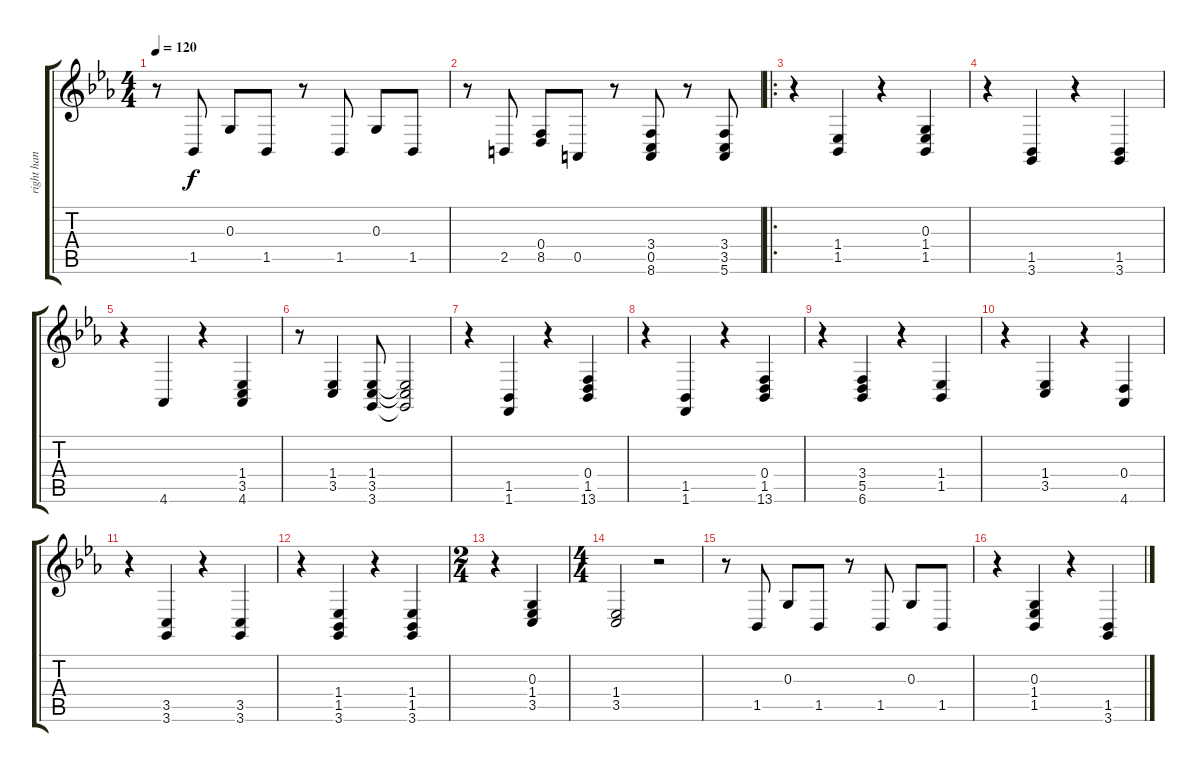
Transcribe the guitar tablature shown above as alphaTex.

\track ("right han as well... i think" "right han ") {instrument acousticgrandpiano}
\staff {score tabs}
\tuning (E4 B3 G3 D3 A2 E2) {hide}
\ts (4 4)
\tempo 120
\clef g2
\ks cminor
r.8{dy f} 1.5.8 0.3.8 1.5.8 r.8 1.5.8 0.3.8 1.5.8 |
r.8 2.5.8 (0.4 8.5).8 0.5.8 r.8 (3.4 0.5 8.6).8 r.8 (3.4 3.5 5.6).8 |
\ro
r.4 (1.4 1.5).4 r.4 (0.3 1.4 1.5).4 |
r.4 (1.5 3.6).4 r.4 (1.5 3.6).4 |
r.4 4.6.4 r.4 (1.4 3.5 4.6).4 |
r.8 (1.4 3.5).4 (1.4 3.5 3.6).8 (1.4{t} 3.5{t} 3.6{t}).2 |
r.4 (1.5 1.6).4 r.4 (0.4 1.5 13.6).4 |
r.4 (1.5 1.6).4 r.4 (0.4 1.5 13.6).4 |
r.4 (3.4 5.5 6.6).4 r.4 (1.4 1.5).4 |
r.4 (1.4 3.5).4 r.4 (0.4 4.6).4 |
r.4 (3.5 3.6).4 r.4 (3.5 3.6).4 |
r.4 (1.4 1.5 3.6).4 r.4 (1.4 1.5 3.6).4 |
\ts (2 4)
r.4 (0.3 1.4 3.5).4 |
\ts (4 4)
(1.4 3.5).2 r.2 |
r.8 1.5.8 0.3.8 1.5.8 r.8 1.5.8 0.3.8 1.5.8 |
r.4 (0.3 1.4 1.5).4 r.4 (1.5 3.6).4
